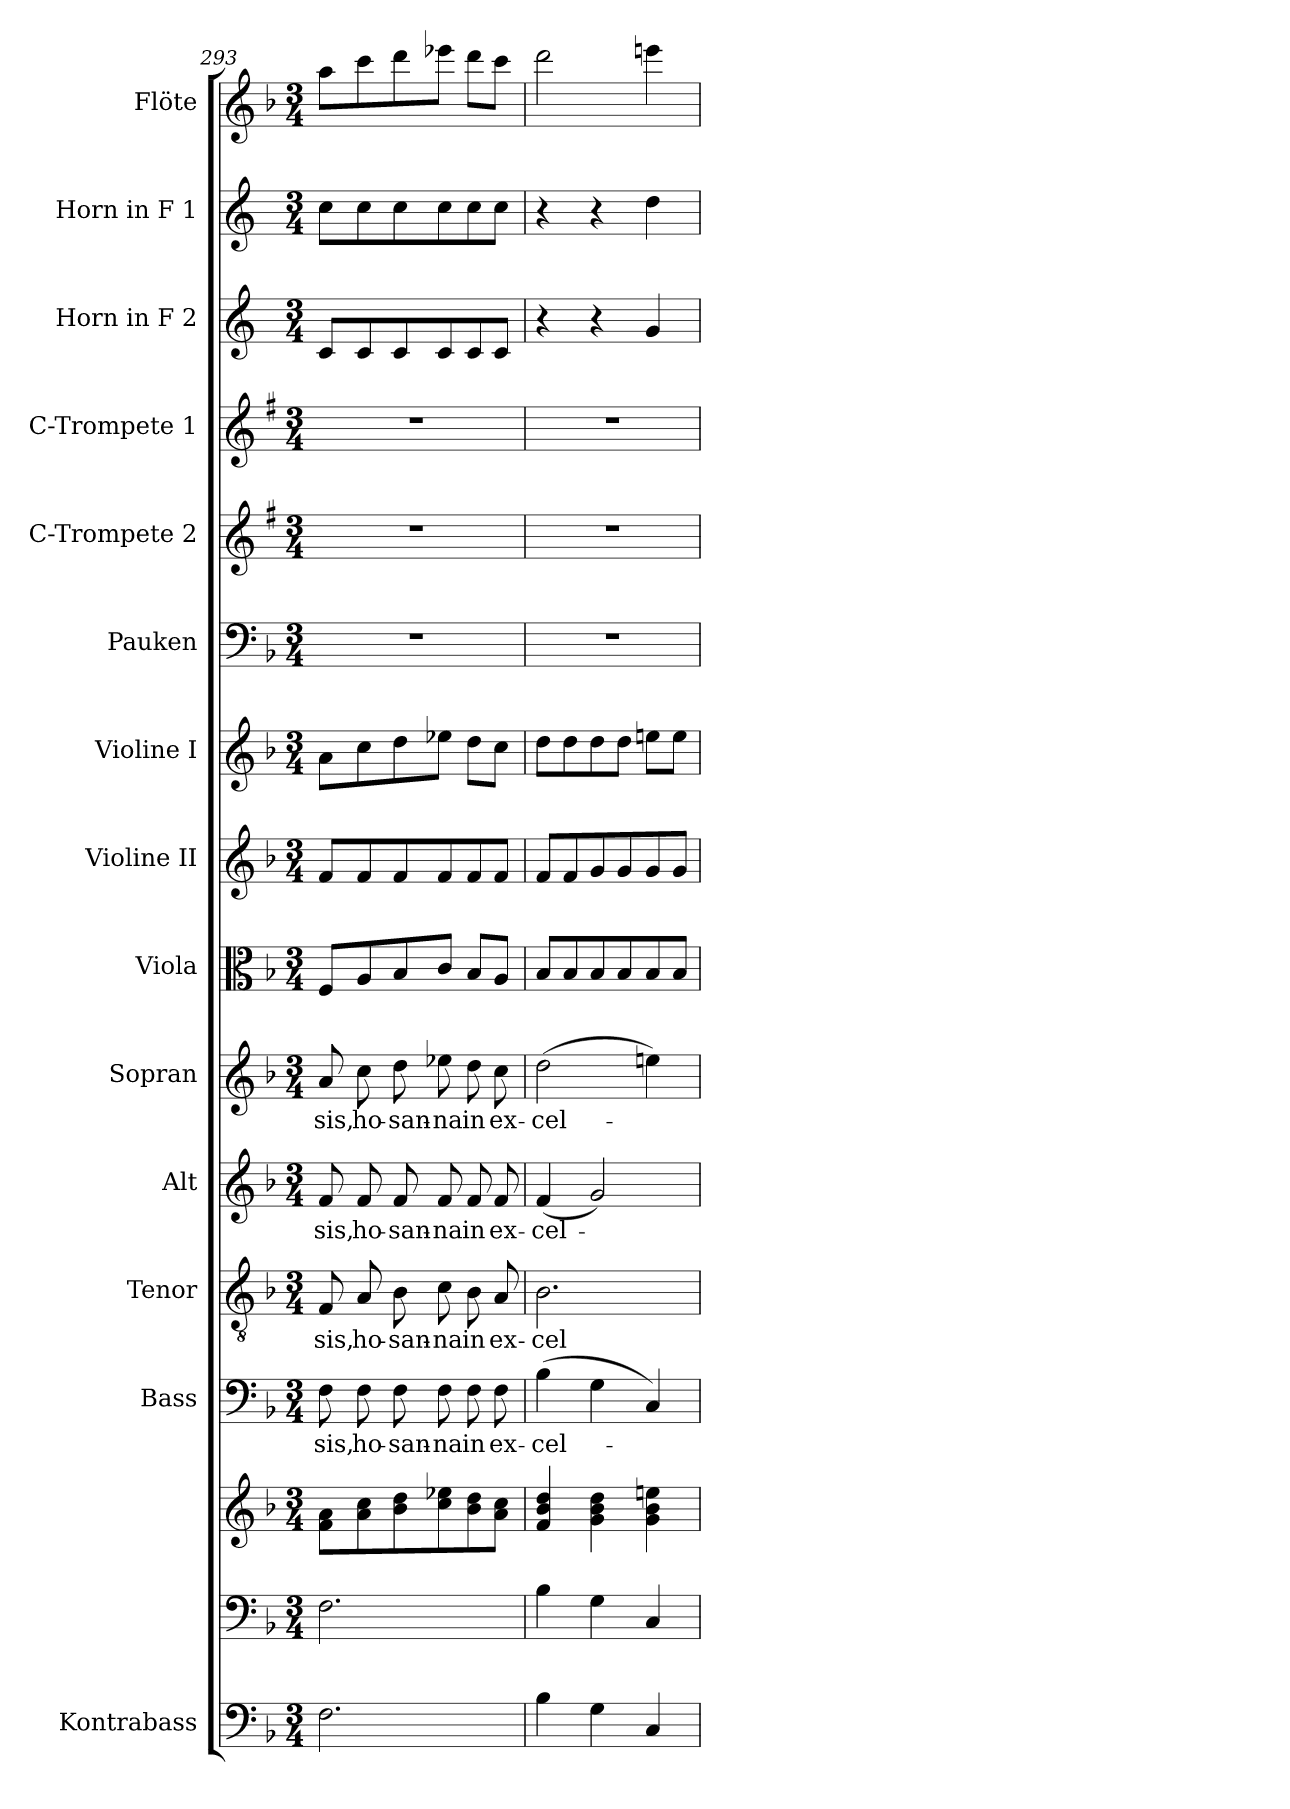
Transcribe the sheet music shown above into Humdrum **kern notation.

**kern	**kern	**kern	**kern	**text	**kern	**text	**kern	**text	**kern	**text	**kern	**kern	**kern	**kern	**kern	**kern	**kern	**kern	**kern
*part15	*part14	*part14	*part13	*part13	*part12	*part12	*part11	*part11	*part10	*part10	*part9	*part8	*part7	*part6	*part5	*part4	*part3	*part2	*part1
*staff16	*staff15	*staff14	*staff13	*staff13	*staff12	*staff12	*staff11	*staff11	*staff10	*staff10	*staff9	*staff8	*staff7	*staff6	*staff5	*staff4	*staff3	*staff2	*staff1
*I"Kontrabass	*	*	*I"Bass	*	*I"Tenor	*	*I"Alt	*	*I"Sopran	*	*I"Viola	*I"Violine II	*I"Violine I	*I"Pauken	*I"C-Trompete 2	*I"C-Trompete 1	*I"Horn in F 2	*I"Horn in F 1	*I"Flöte
*I'Kb.	*	*	*I'B.	*	*I'T.	*	*I'A.	*	*I'S.	*	*I'Vla.	*I'Vl. II	*I'Vl. I	*I'Pk.	*I'C Trp. 2	*I'C Trp. 1	*	*	*I'Fl.
*clefF4	*clefF4	*clefG2	*clefF4	*	*clefGv2	*	*clefG2	*	*clefG2	*	*clefC3	*clefG2	*clefG2	*clefF4	*clefG2	*clefG2	*clefG2	*clefG2	*clefG2
*ITrd7c12	*	*	*	*	*	*	*	*	*	*	*	*	*	*	*ITrd1c2	*ITrd1c2	*ITrd4c7	*ITrd4c7	*
*k[b-]	*k[b-]	*k[b-]	*k[b-]	*	*k[b-]	*	*k[b-]	*	*k[b-]	*	*k[b-]	*k[b-]	*k[b-]	*k[b-]	*k[b-]	*k[b-]	*k[b-]	*k[b-]	*k[b-]
*F:	*F:	*F:	*F:	*	*F:	*	*F:	*	*F:	*	*F:	*F:	*F:	*F:	*F:	*F:	*F:	*F:	*F:
*M3/4	*M3/4	*M3/4	*M3/4	*	*M3/4	*	*M3/4	*	*M3/4	*	*M3/4	*M3/4	*M3/4	*M3/4	*M3/4	*M3/4	*M3/4	*M3/4	*M3/4
=293	=293	=293	=293	=293	=293	=293	=293	=293	=293	=293	=293	=293	=293	=293	=293	=293	=293	=293	=293
!	!	!	!	!LO:LY:b	!	!LO:LY:b	!	!LO:LY:b	!	!LO:LY:b	!	!	!	!	!	!	!	!	!
2.FF\	2.F\	8f\ 8a\L	8F\	-sis,	8F/	-sis,	8f/	-sis,	8a/	-sis,	8F/L	8f/L	8a\L	2.r	2.r	2.r	8F/L	8f\L	8aa\L
!	!	!	!	!LO:LY:b	!	!LO:LY:b	!	!LO:LY:b	!	!LO:LY:b	!	!	!	!	!	!	!	!	!
.	.	8a\ 8cc\	8F\	ho-	8A/	ho-	8f/	ho-	8cc\	ho-	8A/	8f/	8cc\	.	.	.	8F/	8f\	8ccc\
!	!	!	!	!LO:LY:b	!	!LO:LY:b	!	!LO:LY:b	!	!LO:LY:b	!	!	!	!	!	!	!	!	!
.	.	8b-\ 8dd\	8F\	-san-	8B-\	-san-	8f/	-san-	8dd\	-san-	8B-/	8f/	8dd\	.	.	.	8F/	8f\	8ddd\
!	!	!	!	!LO:LY:b	!	!LO:LY:b	!	!LO:LY:b	!	!LO:LY:b	!	!	!	!	!	!	!	!	!
.	.	8cc\ 8ee-X\	8F\	-na	8c\	-na	8f/	-na	8ee-X\	-na	8c/J	8f/	8ee-X\J	.	.	.	8F/	8f\	8eee-X\J
!	!	!	!	!LO:LY:b	!	!LO:LY:b	!	!LO:LY:b	!	!LO:LY:b	!	!	!	!	!	!	!	!	!
.	.	8b-\ 8dd\	8F\	in	8B-\	in	8f/	in	8dd\	in	8B-/L	8f/	8dd\L	.	.	.	8F/	8f\	8ddd\L
!	!	!	!	!LO:LY:b	!	!LO:LY:b	!	!LO:LY:b	!	!LO:LY:b	!	!	!	!	!	!	!	!	!
.	.	8a\ 8cc\J	8F\	ex-	8A/	ex-	8f/	ex-	8cc\	ex-	8A/J	8f/J	8cc\J	.	.	.	8F/J	8f\J	8ccc\J
=294	=294	=294	=294	=294	=294	=294	=294	=294	=294	=294	=294	=294	=294	=294	=294	=294	=294	=294	=294
!	!	!	!	!LO:LY:b	!	!LO:LY:b	!	!LO:LY:b	!	!LO:LY:b	!	!	!	!	!	!	!	!	!
4BB-\	4B-\	4f/ 4b-/ 4dd/	(>4B-\	-cel-	2.B-\	-cel-	(<4f/	-cel-	(>2dd\	-cel-	8B-/L	8f/L	8dd\L	2.r	2.r	2.r	4r	4r	2ddd\
.	.	.	.	.	.	.	.	.	.	.	8B-/	8f/	8dd\	.	.	.	.	.	.
4GG\	4G\	4g\ 4b-\ 4dd\	4G\	.	.	.	2g/)	.	.	.	8B-/	8g/	8dd\	.	.	.	4r	4r	.
.	.	.	.	.	.	.	.	.	.	.	8B-/	8g/	8dd\J	.	.	.	.	.	.
4CC/	4C/	4g\ 4b-\ 4een\	4C/)	.	.	.	.	.	4een\)	.	8B-/	8g/	8een\L	.	.	.	4c/	4g\	4eeen\
.	.	.	.	.	.	.	.	.	.	.	8B-/J	8g/J	8ee\J	.	.	.	.	.	.
=	=	=	=	=	=	=	=	=	=	=	=	=	=	=	=	=	=	=	=
*-	*-	*-	*-	*-	*-	*-	*-	*-	*-	*-	*-	*-	*-	*-	*-	*-	*-	*-	*-
